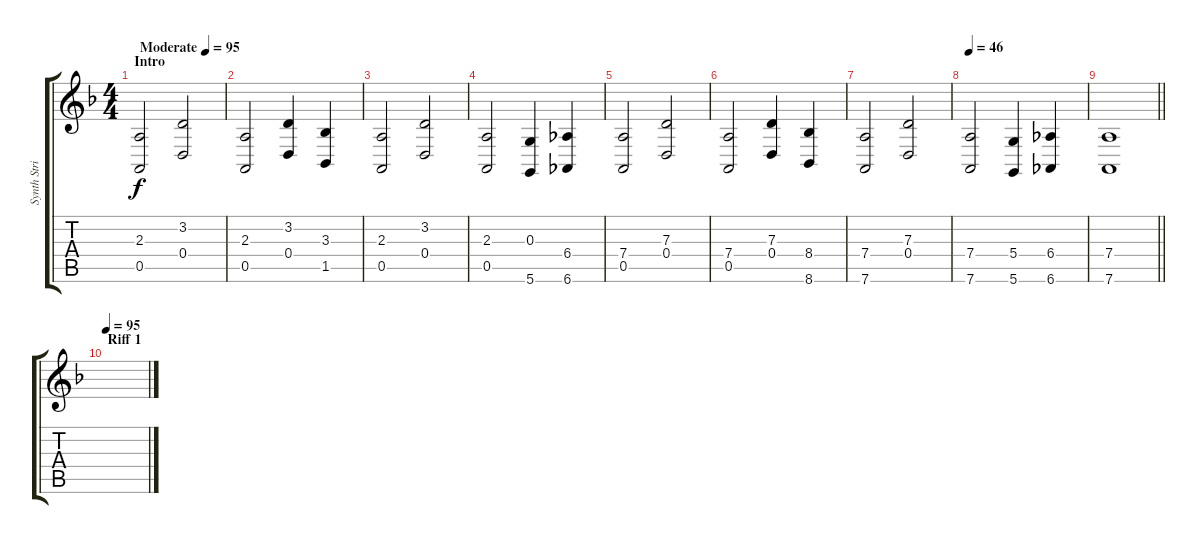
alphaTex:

\track ("Synth Strings" "Synth Stri") {instrument synthstrings2}
\staff {score tabs}
\tuning (E4 B3 G3 D3 A2 D2) {hide}
\ts (4 4)
\section ("" "Intro")
\tempo (95 "Moderate")
\clef g2
\ks dminor
(2.3 0.5).2{dy f instrument synthstrings2} (3.2 0.4).2 |
(2.3 0.5).2 (3.2 0.4).4 (3.3 1.5).4 |
(2.3 0.5).2 (3.2 0.4).2 |
(2.3 0.5).2 (0.3 5.6).4 (6.4 6.6).4 |
(7.4 0.5).2 (7.3 0.4).2 |
(7.4 0.5).2 (7.3 0.4).4 (8.4 8.6).4 |
(7.4 7.6).2 (7.3 0.4).2 |
\tempo 46
(7.4 7.6).2 (5.4 5.6).4 (6.4 6.6).4 |
\barLineRight lightlight
(7.4 7.6).1{volume 0} |
\section ("" "Riff 1")
\tempo 95
